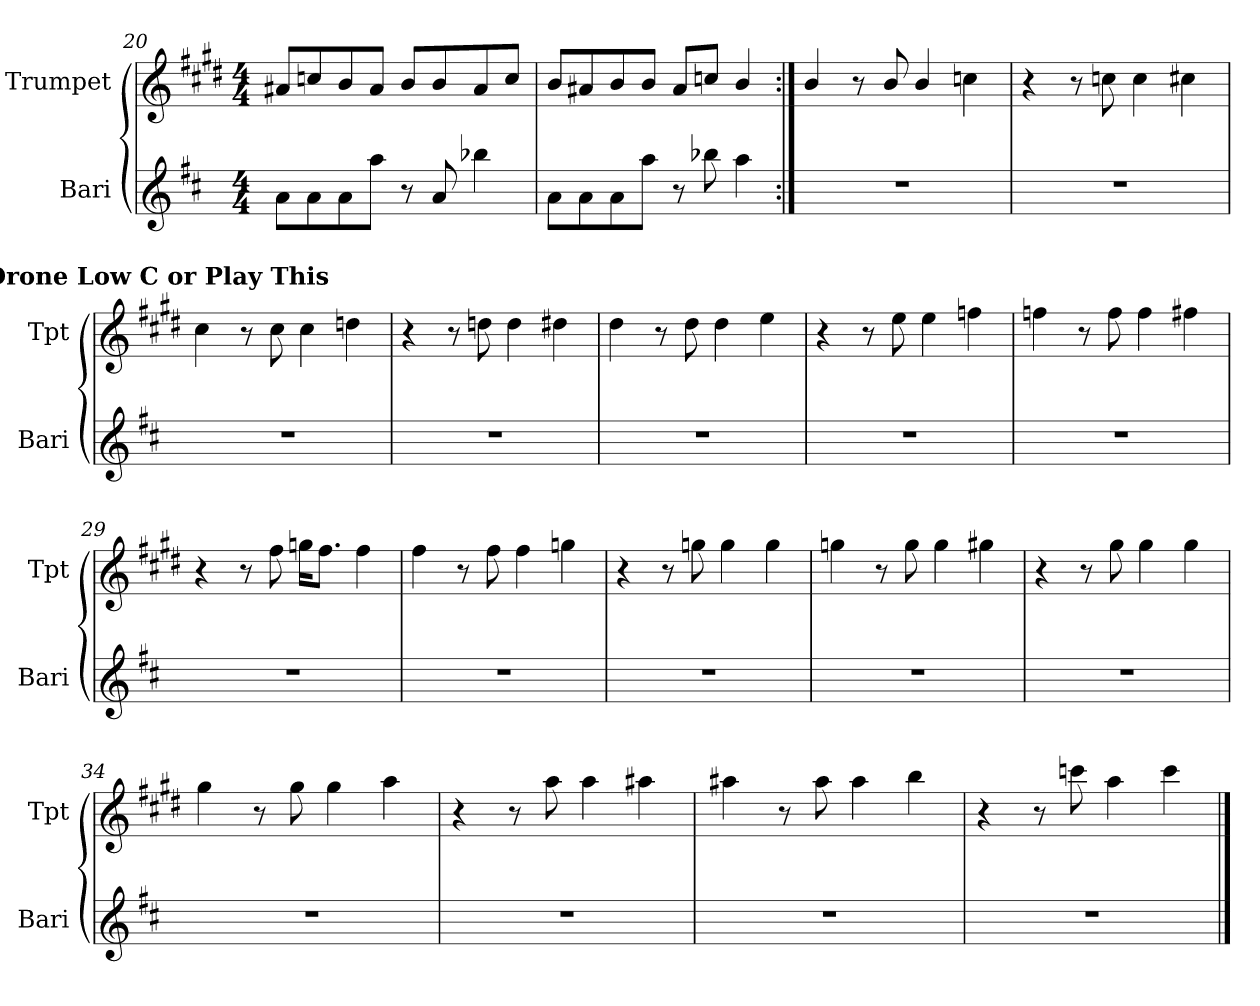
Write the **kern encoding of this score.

**kern	**kern
*part2	*part1
*staff2	*staff1
*I"Bari	*I"Trumpet
*I'Bari	*I'Tpt
*clefG2	*clefG2
*	*ITrd1c2
*k[f#c#]	*k[f#c#]
*D:	*D:
*M4/4	*M4/4
=20	=20
8a\L	8g#X/L
8a\	8b-X/
8a\	8a/
8aa\J	8g#/J
8r	8a/L
8a/	8a/
4bb-X\	8g#/
.	8b-/J
=21	=21
8a\L	8a/L
8a\	8g#X/
8a\	8a/
8aa\J	8a/J
8r	8g#/L
8bb-X\	8b-X/J
4aa\	4a/
!!LO:LB:g=z
=22:|!	=22:|!
1r	4a/
.	8r
.	8a/
.	4a/
.	4b-X\
=23	=23
1r	4r
.	8r
.	8b-X\
.	4b-\
.	4bn\
!!LO:REH:place=s1:a:enc=none:fs=15.4:t=Bari - Drone Low C or Play This
=24	=24
1r	4b\
.	8r
.	8b\
.	4b\
.	4ccn\
=25	=25
1r	4r
.	8r
.	8ccn\
.	4cc\
.	4cc#X\
=26	=26
1r	4cc#\
.	8r
.	8cc#\
.	4cc#\
.	4dd\
!!LO:LB:g=z
=27	=27
1r	4r
.	8r
.	8dd\
.	4dd\
.	4ee-X\
=28	=28
1r	4ee-X\
.	8r
.	8ee-\
.	4ee-\
.	4een\
=29	=29
1r	4r
.	8r
.	8ee\
.	16ffn\KL
.	8.ee\J
.	4ee\
=30	=30
1r	4ee\
.	8r
.	8ee\
.	4ee\
.	4ffn\
=31	=31
1r	4r
.	8r
.	8ffn\
.	4ff\
.	4ff\
!!LO:LB:g=z
=32	=32
1r	4ffn\
.	8r
.	8ff\
.	4ff\
.	4ff#X\
=33	=33
1r	4r
.	8r
.	8ff#\
.	4ff#\
.	4ff#\
=34	=34
1r	4ff#\
.	8r
.	8ff#\
.	4ff#\
.	4gg\
=35	=35
1r	4r
.	8r
.	8gg\
.	4gg\
.	4gg#X\
=36	=36
1r	4gg#X\
.	8r
.	8gg#\
.	4gg#\
.	4aa\
!!LO:LB:g=z
=37	=37
1r	4r
.	8r
.	8bb-X\
.	4gg\
.	4bb-\
==	==
*-	*-
